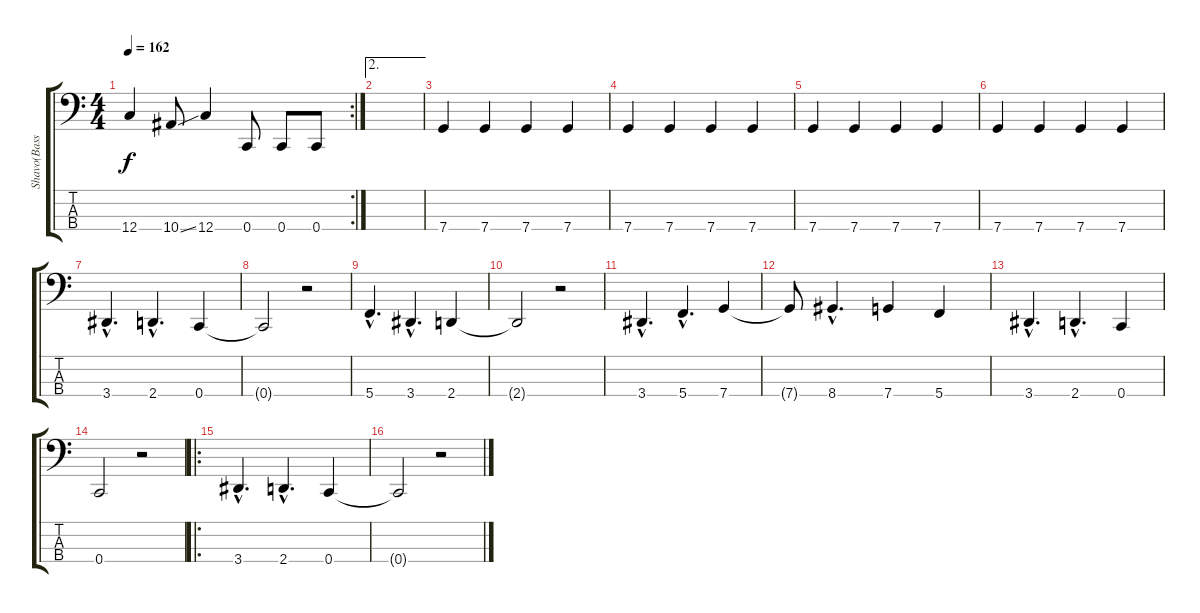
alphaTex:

\track ("Shavo(Bass)" "Shavo(Bass") {instrument electricbasspick}
\staff {score tabs}
\tuning (F2 C2 G1 C1) {hide}
\rc 2
\ts (4 4)
\tempo 162
\clef f4
\ks c
12.4.4{dy f} 10.4{ss}.8 12.4.4 0.4.8 0.4.8 0.4.8 |
\ae 2
|
7.4.4{volume 5} 7.4.4{volume 16} 7.4.4{volume 5} 7.4.4{volume 16} |
7.4.4{volume 5} 7.4.4{volume 16} 7.4.4{volume 5} 7.4.4{volume 16} |
7.4.4 7.4.4 7.4.4 7.4.4 |
7.4.4 7.4.4 7.4.4 7.4.4 |
3.4{hac}.4{d} 2.4{hac}.4{d} 0.4.4 |
0.4{t}.2 r.2 |
5.4{hac}.4{d} 3.4{hac}.4{d} 2.4.4 |
2.4{t}.2 r.2 |
3.4{hac}.4{d} 5.4{hac}.4{d} 7.4.4 |
7.4{t}.8 8.4{hac}.4{d} 7.4.4 5.4.4 |
3.4{hac}.4{d} 2.4{hac}.4{d} 0.4.4 |
0.4.2 r.2 |
\ro
3.4{hac}.4{d} 2.4{hac}.4{d} 0.4.4 |
0.4{t}.2 r.2
